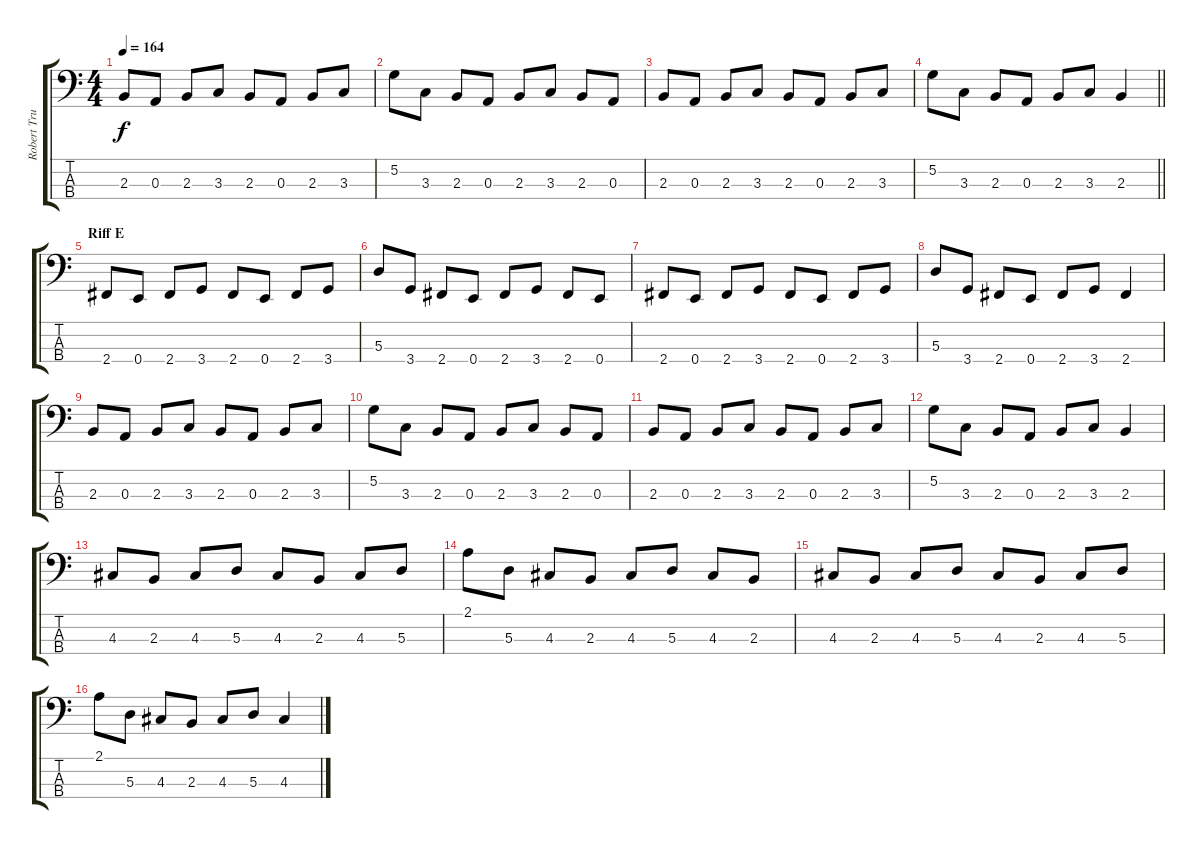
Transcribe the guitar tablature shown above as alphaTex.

\track ("Robert Trujillo" "Robert Tru") {instrument electricbassfinger}
\staff {score tabs}
\tuning (G2 D2 A1 E1) {hide}
\ts (4 4)
\tempo 164
\clef f4
\ks c
2.3.8{dy f} 0.3.8 2.3.8 3.3.8 2.3.8 0.3.8 2.3.8 3.3.8 |
5.2.8 3.3.8 2.3.8 0.3.8 2.3.8 3.3.8 2.3.8 0.3.8 |
2.3.8 0.3.8 2.3.8 3.3.8 2.3.8 0.3.8 2.3.8 3.3.8 |
\barLineRight lightlight
5.2.8 3.3.8 2.3.8 0.3.8 2.3.8 3.3.8 2.3.4 |
\section ("" "Riff E")
2.4.8 0.4.8 2.4.8 3.4.8 2.4.8 0.4.8 2.4.8 3.4.8 |
5.3.8 3.4.8 2.4.8 0.4.8 2.4.8 3.4.8 2.4.8 0.4.8 |
2.4.8 0.4.8 2.4.8 3.4.8 2.4.8 0.4.8 2.4.8 3.4.8 |
5.3.8 3.4.8 2.4.8 0.4.8 2.4.8 3.4.8 2.4.4 |
2.3.8 0.3.8 2.3.8 3.3.8 2.3.8 0.3.8 2.3.8 3.3.8 |
5.2.8 3.3.8 2.3.8 0.3.8 2.3.8 3.3.8 2.3.8 0.3.8 |
2.3.8 0.3.8 2.3.8 3.3.8 2.3.8 0.3.8 2.3.8 3.3.8 |
5.2.8 3.3.8 2.3.8 0.3.8 2.3.8 3.3.8 2.3.4 |
4.3.8 2.3.8 4.3.8 5.3.8 4.3.8 2.3.8 4.3.8 5.3.8 |
2.1.8 5.3.8 4.3.8 2.3.8 4.3.8 5.3.8 4.3.8 2.3.8 |
4.3.8 2.3.8 4.3.8 5.3.8 4.3.8 2.3.8 4.3.8 5.3.8 |
2.1.8 5.3.8 4.3.8 2.3.8 4.3.8 5.3.8 4.3.4
